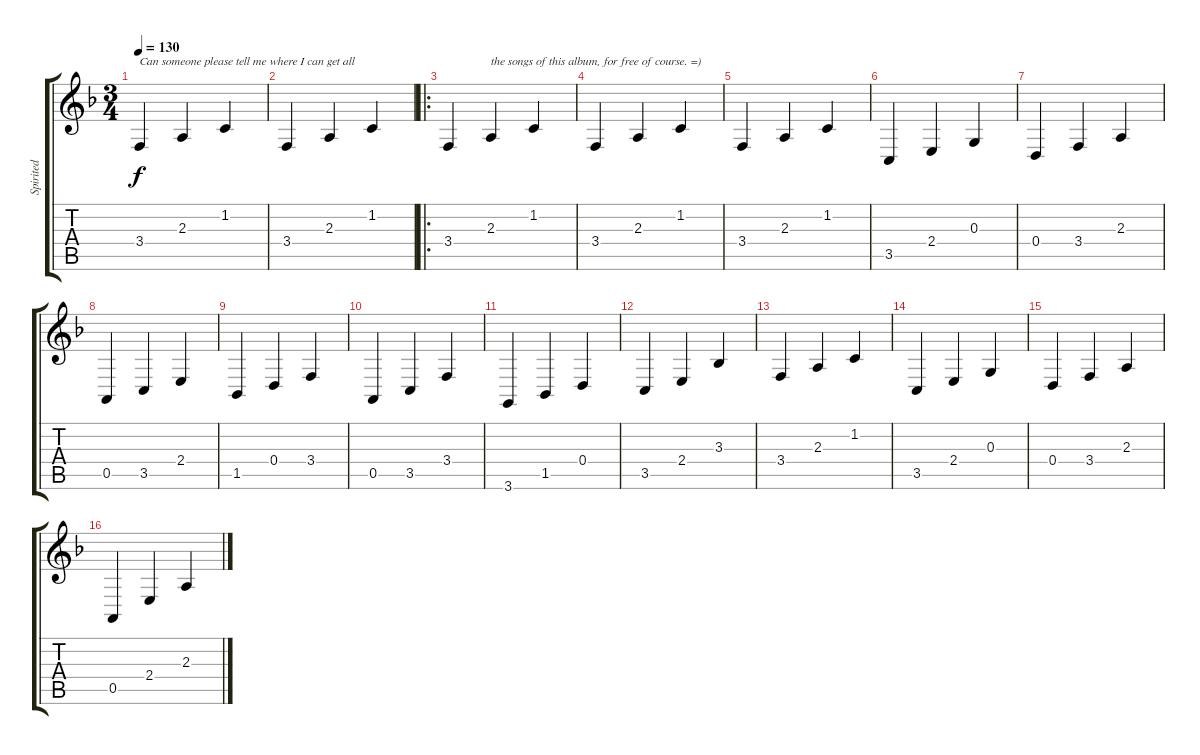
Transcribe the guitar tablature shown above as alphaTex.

\track ("Spirited " "Spirited ") {instrument acousticgrandpiano}
\staff {score tabs}
\tuning (E4 B3 G3 D3 A2 E2) {hide}
\ts (3 4)
\tempo 130
\clef g2
\ks f
3.4.4{txt "Can someone please tell me where I can get all " dy f instrument acousticgrandpiano} 2.3.4 1.2.4 |
3.4.4 2.3.4 1.2.4 |
\ro
3.4.4 2.3.4{txt "the songs of this album, for free of course. =)"} 1.2.4 |
3.4.4 2.3.4 1.2.4 |
3.4.4 2.3.4 1.2.4{txt ""} |
3.5.4 2.4.4 0.3.4 |
0.4.4 3.4.4 2.3.4 |
0.5.4 3.5.4 2.4.4 |
1.5.4 0.4.4 3.4.4 |
0.5.4 3.5.4 3.4.4 |
3.6.4 1.5.4 0.4.4 |
3.5.4 2.4.4 3.3.4 |
3.4.4 2.3.4 1.2.4 |
3.5.4 2.4.4 0.3.4 |
0.4.4 3.4.4 2.3.4 |
0.5.4 2.4.4 2.3.4
